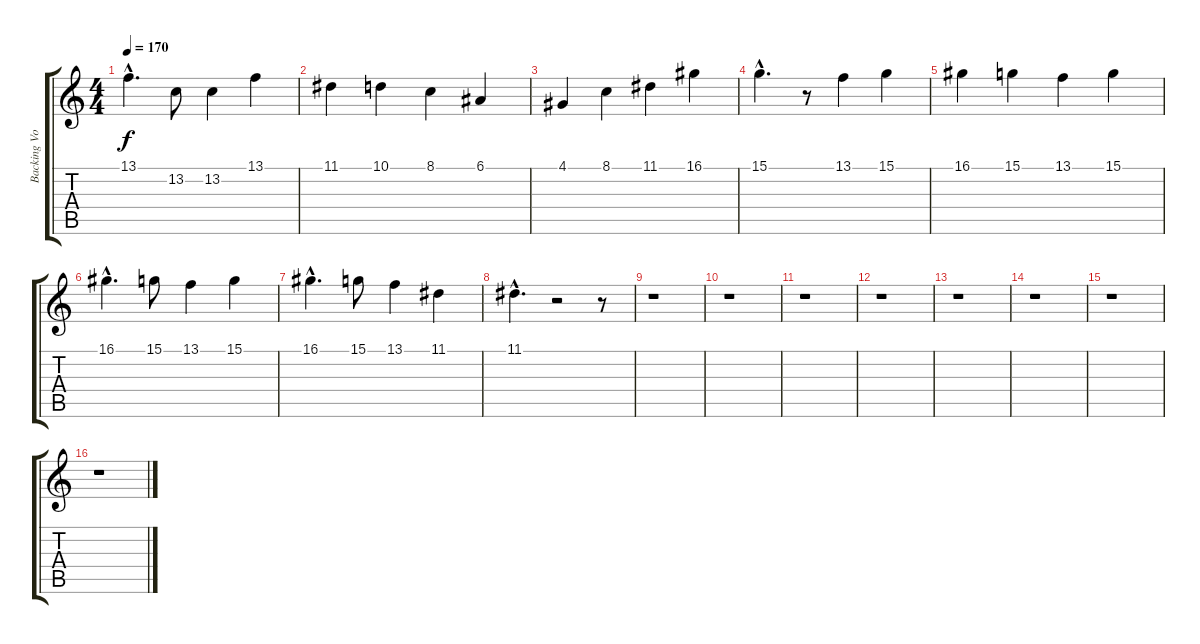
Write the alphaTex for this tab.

\track ("Backing Vocals Right" "Backing Vo") {instrument choiraahs}
\staff {score tabs}
\tuning (E4 B3 G3 D3 A2 E2) {hide}
\ts (4 4)
\tempo 170
\clef g2
\ks c
13.1{hac}.4{d dy f} 13.2.8 13.2.4 13.1.4 |
11.1.4 10.1.4 8.1.4 6.1.4 |
4.1.4 8.1.4 11.1.4 16.1.4 |
15.1{hac}.4{d} r.8 13.1.4 15.1.4 |
16.1.4 15.1.4 13.1.4 15.1.4 |
16.1{hac}.4{d} 15.1.8 13.1.4 15.1.4 |
16.1{hac}.4{d} 15.1.8 13.1.4 11.1.4 |
11.1{hac}.4{d} r.2 r.8 |
r.1 |
r.1 |
r.1 |
r.1 |
r.1 |
r.1 |
r.1 |
r.1
